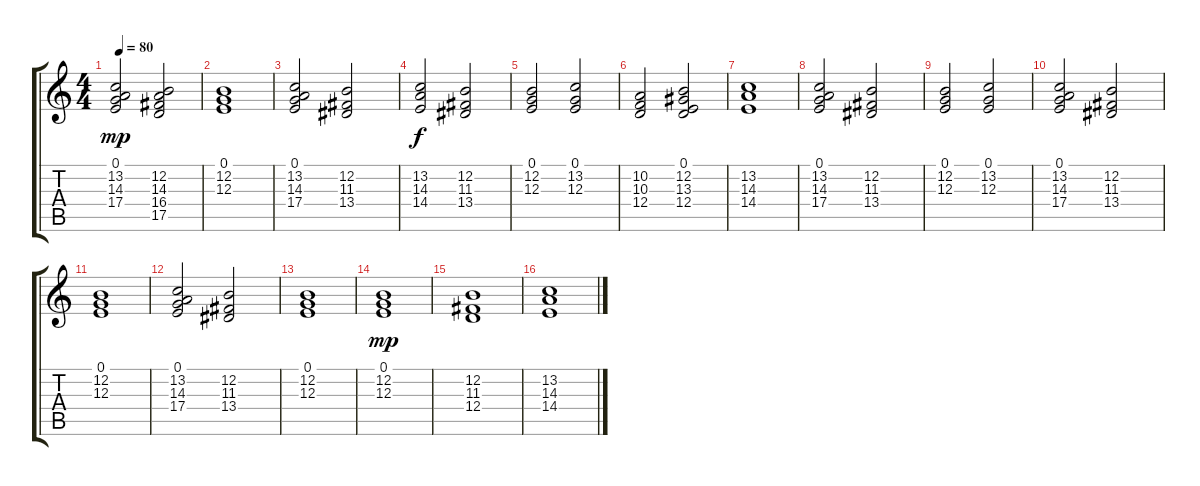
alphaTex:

\track "" {instrument stringensemble2}
\staff {score tabs}
\tuning (E4 B3 G3 D3 A2 E2) {hide}
\ts (4 4)
\tempo 80
\clef g2
\ks c
(0.1 13.2 14.3 17.4).2{dy mp} (12.2 14.3 16.4 17.5).2 |
(0.1 12.2 12.3).1 |
(0.1 13.2 14.3 17.4).2 (12.2 11.3 13.4).2 |
(13.2 14.3 14.4).2{dy f} (12.2 11.3 13.4).2 |
(0.1 12.2 12.3).2 (0.1 13.2 12.3).2 |
(10.2 10.3 12.4).2 (0.1 12.2 13.3 12.4).2 |
(13.2 14.3 14.4).1 |
(0.1 13.2 14.3 17.4).2 (12.2 11.3 13.4).2 |
(0.1 12.2 12.3).2 (0.1 13.2 12.3).2 |
(0.1 13.2 14.3 17.4).2 (12.2 11.3 13.4).2 |
(0.1 12.2 12.3).1 |
(0.1 13.2 14.3 17.4).2 (12.2 11.3 13.4).2 |
(0.1 12.2 12.3).1 |
(0.1 12.2 12.3).1{dy mp} |
(12.2 11.3 12.4).1 |
(13.2 14.3 14.4).1
